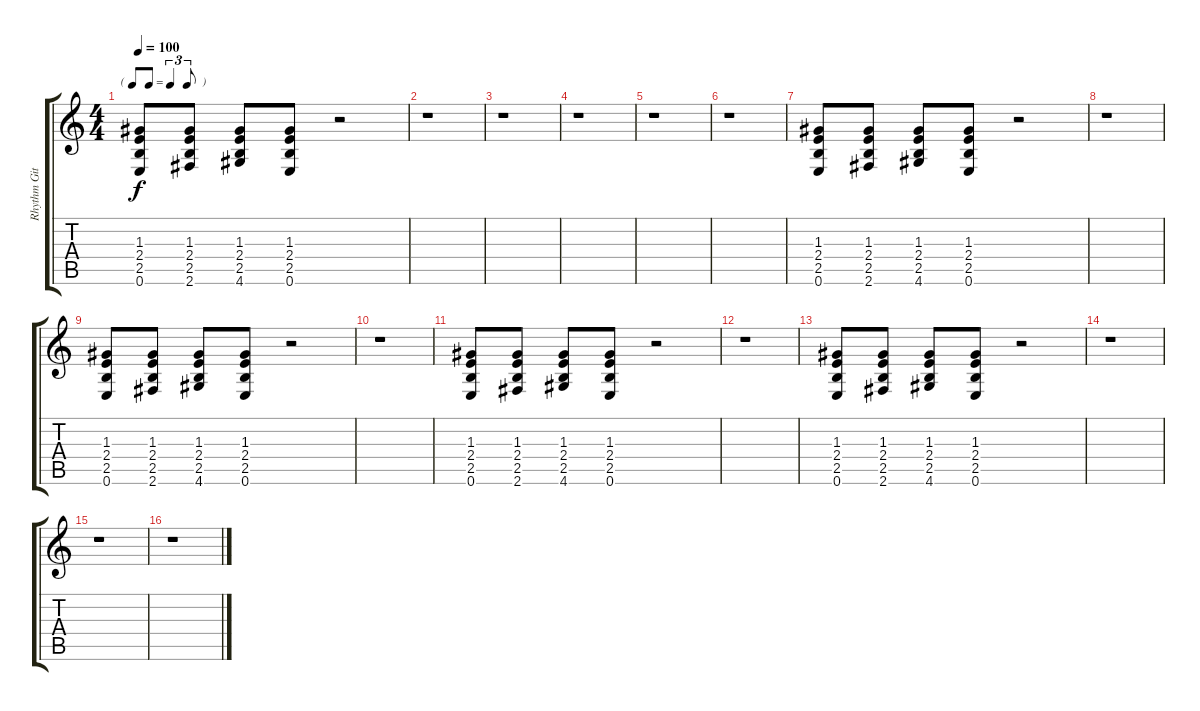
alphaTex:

\track ("Rhythm Git. II" "Rhythm Git") {instrument acousticguitarsteel}
\staff {score tabs}
\tuning (E4 B3 G3 D3 A2 E2) {hide}
\ts (4 4)
\tf triplet8th
\tempo 100
\clef g2
\ks c
(1.3 2.4 2.5 0.6).8{dy f} (1.3 2.4 2.5 2.6).8 (1.3 2.4 2.5 4.6).8 (1.3 2.4 2.5 0.6).8 r.2 |
r.1 |
r.1 |
r.1 |
r.1 |
r.1 |
(1.3 2.4 2.5 0.6).8 (1.3 2.4 2.5 2.6).8 (1.3 2.4 2.5 4.6).8 (1.3 2.4 2.5 0.6).8 r.2 |
r.1 |
(1.3 2.4 2.5 0.6).8 (1.3 2.4 2.5 2.6).8 (1.3 2.4 2.5 4.6).8 (1.3 2.4 2.5 0.6).8 r.2 |
r.1 |
(1.3 2.4 2.5 0.6).8 (1.3 2.4 2.5 2.6).8 (1.3 2.4 2.5 4.6).8 (1.3 2.4 2.5 0.6).8 r.2 |
r.1 |
(1.3 2.4 2.5 0.6).8 (1.3 2.4 2.5 2.6).8 (1.3 2.4 2.5 4.6).8 (1.3 2.4 2.5 0.6).8 r.2 |
r.1 |
r.1 |
r.1
